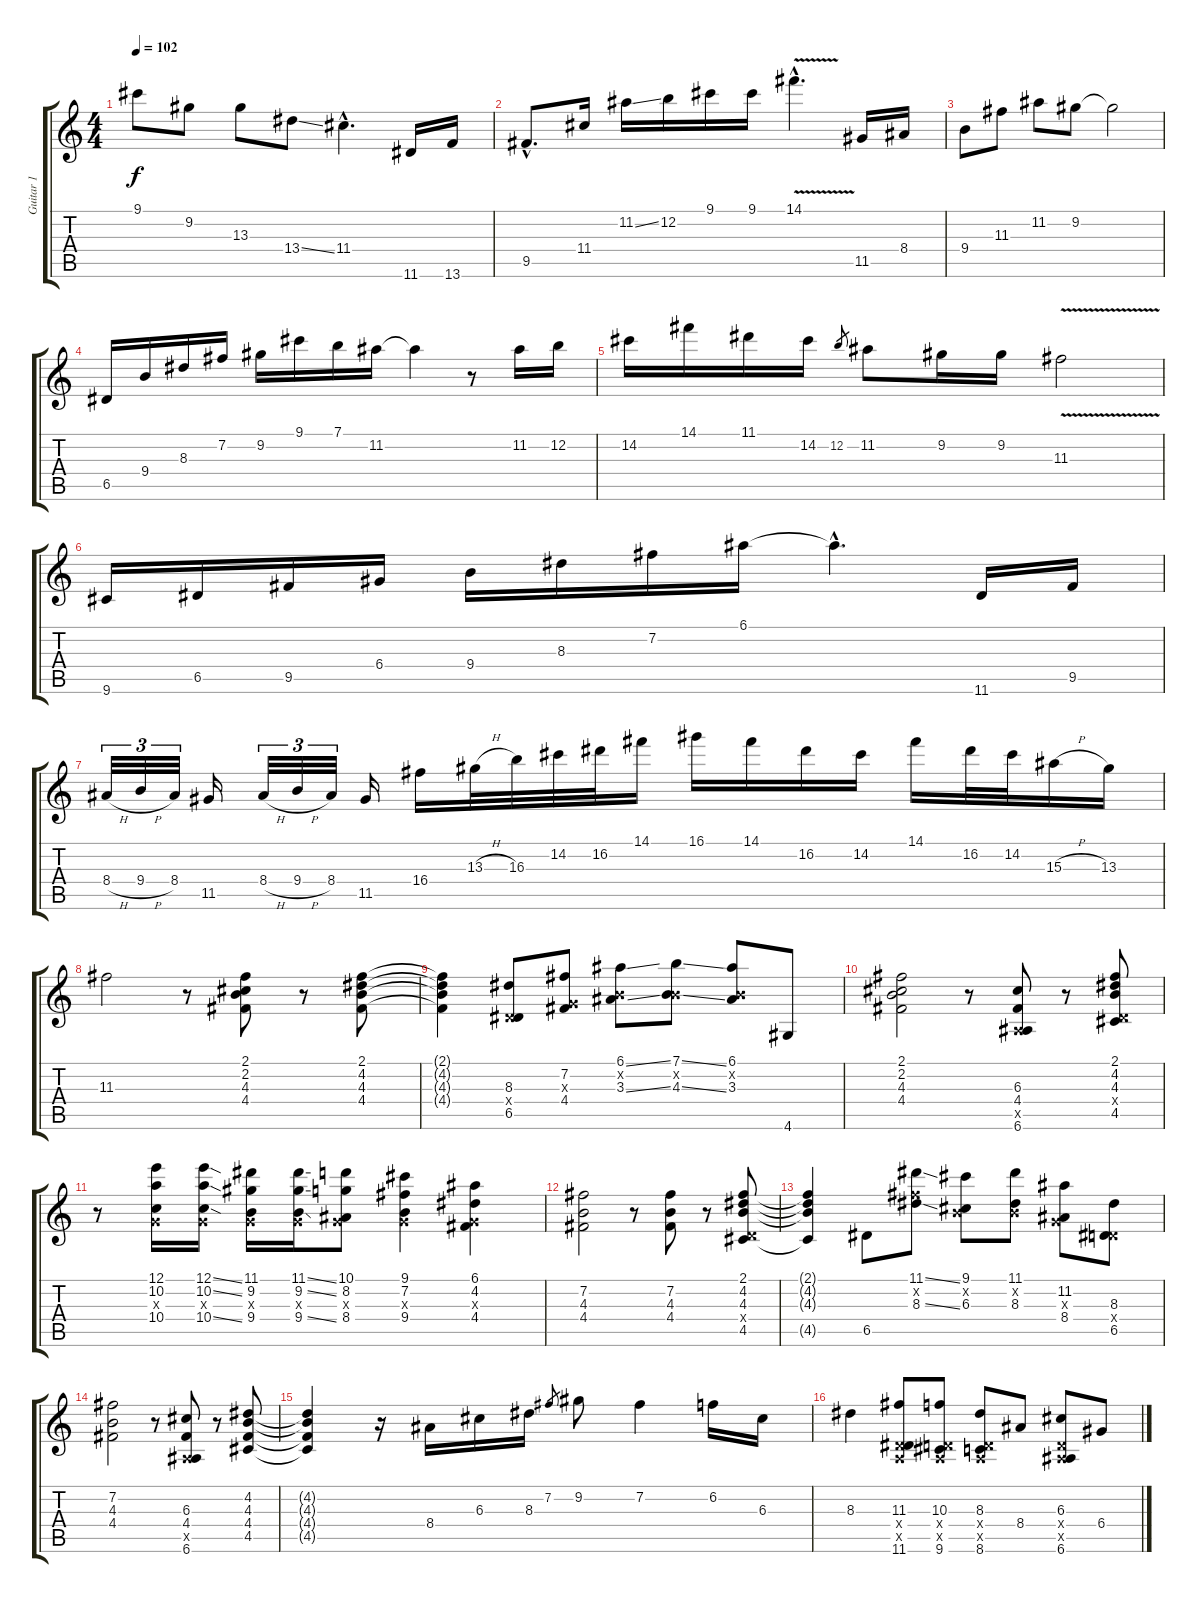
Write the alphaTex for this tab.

\track ("Guitar 1" "Guitar 1") {instrument electricguitarclean}
\staff {score tabs}
\tuning (E4 B3 G3 D3 A2 E2) {hide}
\ts (4 4)
\tempo 102
\clef g2
\ks c
9.1{t}.8{dy f} 9.2.8 13.3.8 13.4{ss}.8 11.4{hac}.4{d} 11.6.16 13.6.16 |
9.5{hac}.8{d} 11.4.16 11.2{ss}.16 12.2.16 9.1.16 9.1.16 14.1{v hac}.4{d} 11.5.16 8.4.16 |
9.4.8 11.3.8 11.2.8 9.2.8 9.2{t}.2 |
6.5.16 9.4.16 8.3.16 7.2.16 9.2.16 9.1.16 7.1.16 11.2.16 11.2{t}.4 r.8 11.2.16 12.2.16 |
14.2.16 14.1.16 11.1.16 14.2.16 12.2.8{gr} 11.2.8 9.2.16 9.2.16 11.3{v}.2 |
9.6.16 6.5.16 9.5.16 6.4.16 9.4.16 8.3.16 7.2.16 6.1.16 6.1{hac t}.4{d} 11.6.16 9.5.16 |
8.4{h}.32{tu (3 2)} 9.4{h}.32{tu (3 2)} 8.4.32{tu (3 2)} 11.5.16 8.4{h}.32{tu (3 2)} 9.4{h}.32{tu (3 2)} 8.4.32{tu (3 2)} 11.5.16 16.4.16 13.3{h}.32 16.3.32 14.2.32 16.2.32 14.1.16 16.1.16 14.1.16 16.2.16 14.2.16 14.1.16 16.2.32 14.2.32 15.3{h}.16 13.3.16 |
11.3.2 r.8 (2.1 2.2 4.3 4.4).8 r.8 (2.1 4.2 4.3 4.4).8 |
(2.1{t} 4.2{t} 4.3{t} 4.4{t}).4 (8.3 0.4{x} 6.5).8 (7.2 0.3{x} 4.4).8 (6.1{ss} 0.2{x} 3.3{ss}).8 (7.1{ss} 0.2{x} 4.3{ss}).8 (6.1 0.2{x} 3.3).8 4.6.8 |
(2.1 2.2 4.3 4.4).2 r.8 (6.3 4.4 0.5{x} 6.6).8 r.8 (2.1 4.2 4.3 0.4{x} 4.5).8 |
r.8 (12.1 10.2 0.3{x} 10.4).16 (12.1{ss} 10.2{ss} 0.3{x} 10.4{ss}).16 (11.1 9.2 0.3{x} 9.4).16 (11.1{ss} 9.2{ss} 0.3{x} 9.4{ss}).16 (10.1 8.2 0.3{x} 8.4).8 (9.1 7.2 0.3{x} 9.4).4 (6.1 4.2 0.3{x} 4.4).4 |
(7.2 4.3 4.4).2 r.8 (7.2 4.3 4.4).8 r.8 (2.1 4.2 4.3 0.4{x} 4.5).8 |
(2.1{t} 4.2{t} 4.3{t} 4.5{t}).4 6.5.8 (11.1{ss} 7.2{x} 8.3{ss}).8 (9.1 0.2{x} 6.3).8 (11.1 0.2{x} 8.3).8 (11.2 0.3{x} 8.4).8 (8.3 0.4{x} 6.5).8 |
(7.2 4.3 4.4).2 r.8 (6.3 4.4 0.5{x} 6.6).8 r.8 (4.2 4.3 4.4 4.5).8 |
(4.2{t} 4.3{t} 4.4{t} 4.5{t}).4 r.16 8.4.16 6.3.16 8.3.16 7.2.8{gr} 9.2.8 7.2.4 6.2.16 6.3.16 |
8.3.4 (11.3 0.4{x} 0.5{x} 11.6).8 (10.3 0.4{x} 0.5{x} 9.6).8 (8.3 0.4{x} 0.5{x} 8.6).8 8.4.8 (6.3 0.4{x} 0.5{x} 6.6).8 6.4.8
